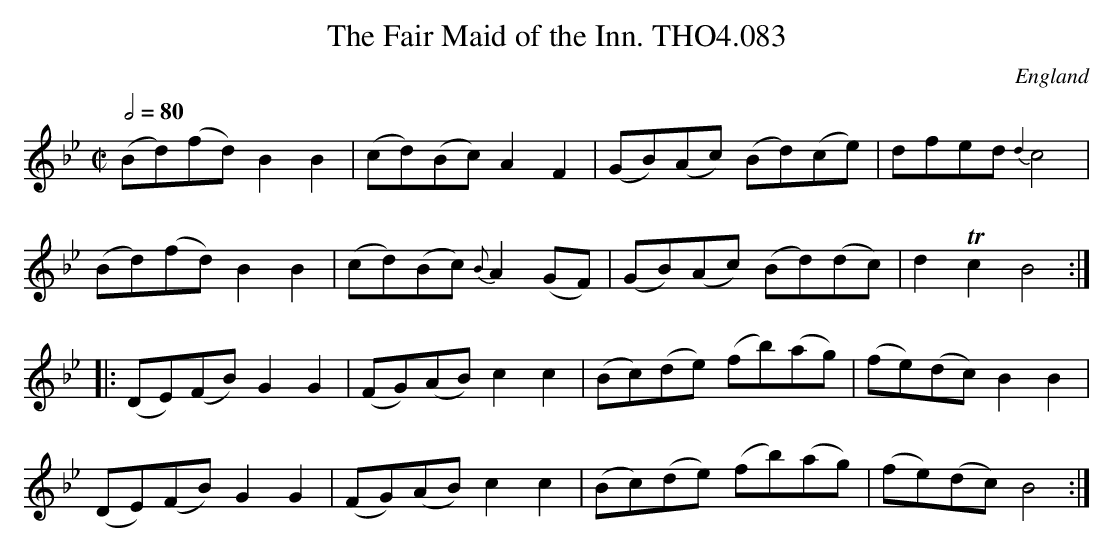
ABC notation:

X:1
T:Fair Maid of the Inn. THO4.083, The
O:England
M:C|
L:1/8
Q:1/2=80
K:Bb major
(Bd)(fd) B2B2|(cd)(Bc) A2F2|(GB)(Ac) (Bd)(ce)|dfed {d2}c4|
(Bd)(fd) B2B2|(cd)(Bc) {B}A2 (GF)|(GB)(Ac) (Bd)(dc)|d2 Tc2 B4:|
|:(DE)(FB) G2G2|(FG)(AB) c2c2|(Bc)(de) (fb)(ag)|(fe)(dc) B2B2|
(DE)(FB) G2G2|(FG)(AB) c2c2|(Bc)(de) (fb)(ag)|(fe)(dc) B4:|
